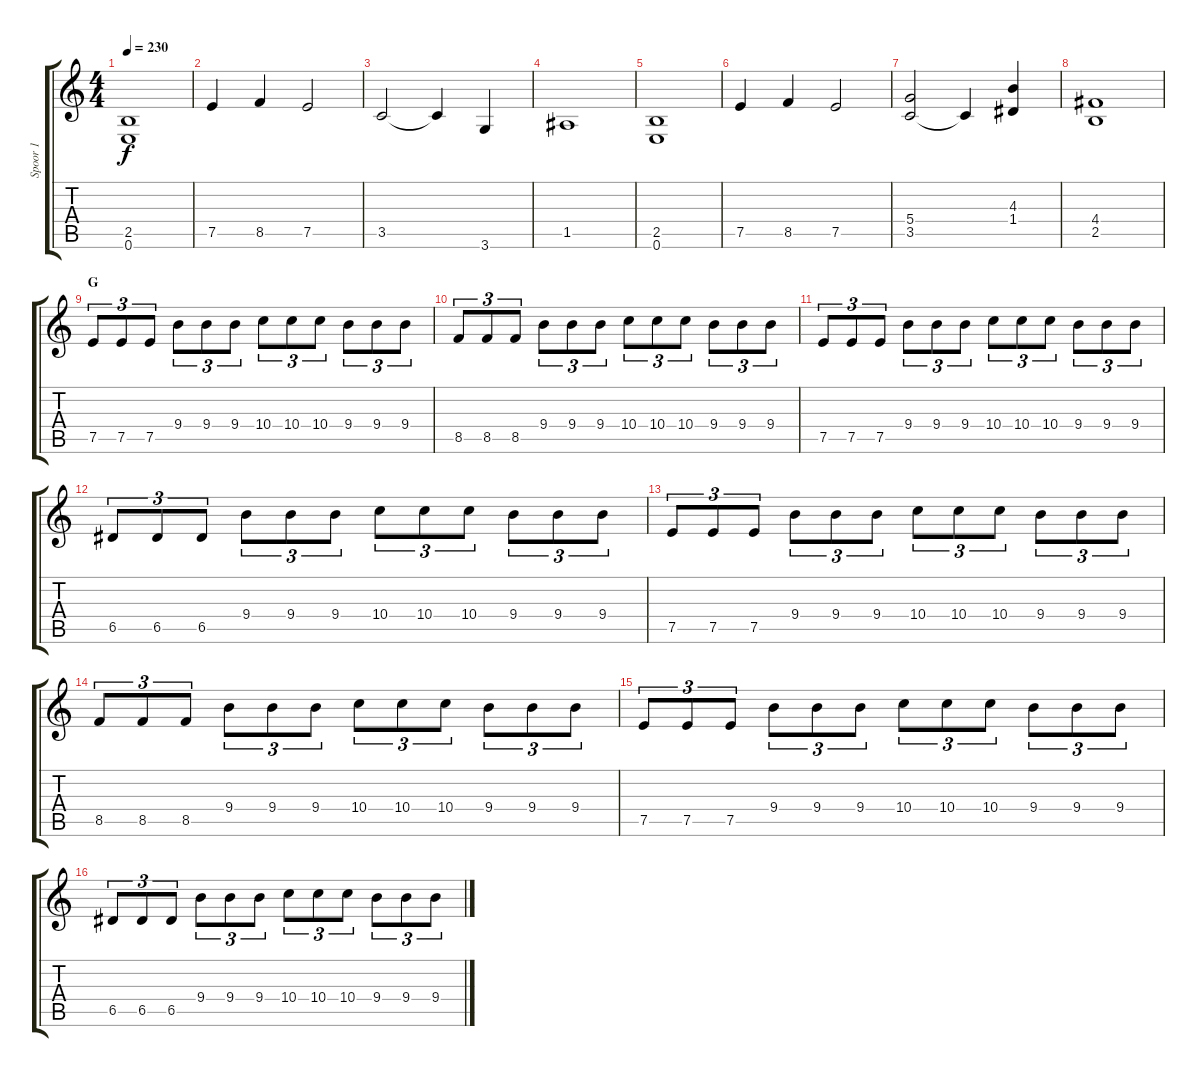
\track ("Spoor 1" "Spoor 1") {instrument overdrivenguitar}
\staff {score tabs}
\tuning (E4 B3 G3 D3 A2 E2) {hide}
\ts (4 4)
\tempo 230
\clef g2
\ks c
(2.5 0.6).1{dy f} |
7.5.4 8.5.4 7.5.2 |
3.5.2 3.5{t}.4 3.6.4 |
1.5.1 |
(2.5 0.6).1 |
7.5.4 8.5.4 7.5.2 |
(5.4 3.5).2 3.5{t}.4 (4.3 1.4).4 |
(4.4 2.5).1 |
\section ("" "G")
7.5.8{tu (3 2)} 7.5.8{tu (3 2)} 7.5.8{tu (3 2)} 9.4.8{tu (3 2)} 9.4.8{tu (3 2)} 9.4.8{tu (3 2)} 10.4.8{tu (3 2)} 10.4.8{tu (3 2)} 10.4.8{tu (3 2)} 9.4.8{tu (3 2)} 9.4.8{tu (3 2)} 9.4.8{tu (3 2)} |
8.5.8{tu (3 2)} 8.5.8{tu (3 2)} 8.5.8{tu (3 2)} 9.4.8{tu (3 2)} 9.4.8{tu (3 2)} 9.4.8{tu (3 2)} 10.4.8{tu (3 2)} 10.4.8{tu (3 2)} 10.4.8{tu (3 2)} 9.4.8{tu (3 2)} 9.4.8{tu (3 2)} 9.4.8{tu (3 2)} |
7.5.8{tu (3 2)} 7.5.8{tu (3 2)} 7.5.8{tu (3 2)} 9.4.8{tu (3 2)} 9.4.8{tu (3 2)} 9.4.8{tu (3 2)} 10.4.8{tu (3 2)} 10.4.8{tu (3 2)} 10.4.8{tu (3 2)} 9.4.8{tu (3 2)} 9.4.8{tu (3 2)} 9.4.8{tu (3 2)} |
6.5.8{tu (3 2)} 6.5.8{tu (3 2)} 6.5.8{tu (3 2)} 9.4.8{tu (3 2)} 9.4.8{tu (3 2)} 9.4.8{tu (3 2)} 10.4.8{tu (3 2)} 10.4.8{tu (3 2)} 10.4.8{tu (3 2)} 9.4.8{tu (3 2)} 9.4.8{tu (3 2)} 9.4.8{tu (3 2)} |
7.5.8{tu (3 2)} 7.5.8{tu (3 2)} 7.5.8{tu (3 2)} 9.4.8{tu (3 2)} 9.4.8{tu (3 2)} 9.4.8{tu (3 2)} 10.4.8{tu (3 2)} 10.4.8{tu (3 2)} 10.4.8{tu (3 2)} 9.4.8{tu (3 2)} 9.4.8{tu (3 2)} 9.4.8{tu (3 2)} |
8.5.8{tu (3 2)} 8.5.8{tu (3 2)} 8.5.8{tu (3 2)} 9.4.8{tu (3 2)} 9.4.8{tu (3 2)} 9.4.8{tu (3 2)} 10.4.8{tu (3 2)} 10.4.8{tu (3 2)} 10.4.8{tu (3 2)} 9.4.8{tu (3 2)} 9.4.8{tu (3 2)} 9.4.8{tu (3 2)} |
7.5.8{tu (3 2)} 7.5.8{tu (3 2)} 7.5.8{tu (3 2)} 9.4.8{tu (3 2)} 9.4.8{tu (3 2)} 9.4.8{tu (3 2)} 10.4.8{tu (3 2)} 10.4.8{tu (3 2)} 10.4.8{tu (3 2)} 9.4.8{tu (3 2)} 9.4.8{tu (3 2)} 9.4.8{tu (3 2)} |
6.5.8{tu (3 2)} 6.5.8{tu (3 2)} 6.5.8{tu (3 2)} 9.4.8{tu (3 2)} 9.4.8{tu (3 2)} 9.4.8{tu (3 2)} 10.4.8{tu (3 2)} 10.4.8{tu (3 2)} 10.4.8{tu (3 2)} 9.4.8{tu (3 2)} 9.4.8{tu (3 2)} 9.4.8{tu (3 2)}
